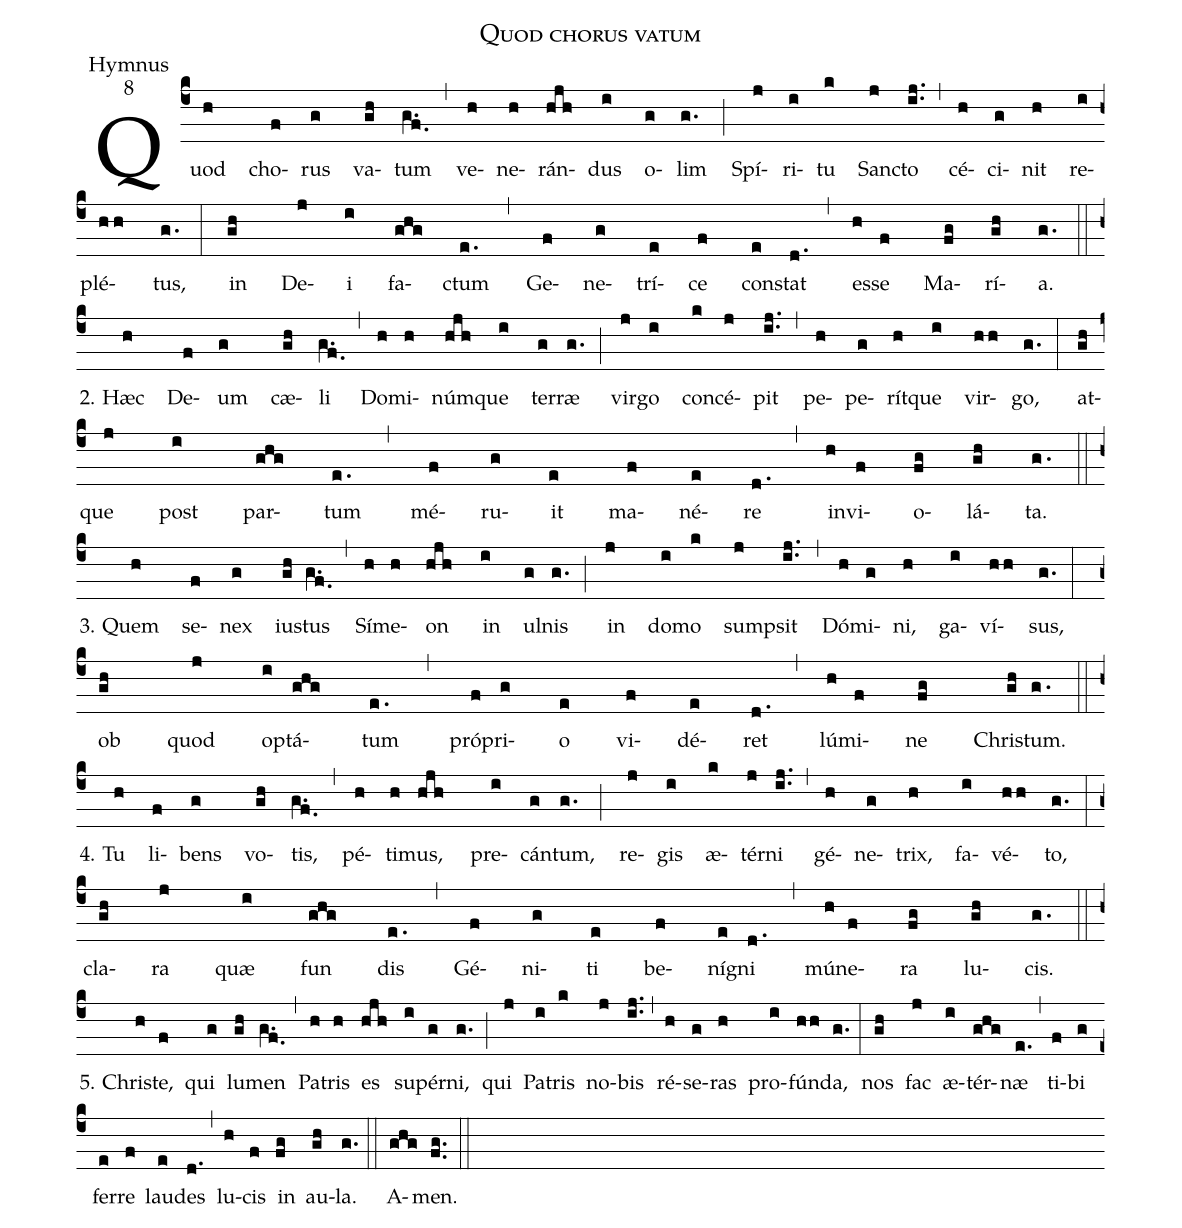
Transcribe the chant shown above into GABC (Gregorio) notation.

name:Quod chorus vatum;
office-part:Hymnus;
mode:8;
%%
(c4)Quod(h) cho(f)rus(g) va(gh)tum(g.f.) (,) ve(h)ne(h)rán(hjh)dus(i) o(g)lim(g.) (;)
Spí(j)ri(i)tu(k) San(j)cto(i.j.) (,) cé(h)ci(g)nit(h) re(i)plé(hh)tus,(g.) (:)
in(gh) De(j)i(i) fa(ghg)ctum(e.) (,) Ge(f)ne(g)trí(e)ce(f) con(e)stat(d.) (,)
es(h)se(f) Ma(fg)rí(gh)a.(g.) (::) (z)

2. Hæc(h) De(f)um(g) cæ(gh)li(g.f.) (,)  Do(h)mi(h)núm(hjh)que(i)  ter(g)ræ(g.) (;)
vir(j)go(i) con(k)cé(j)pit(i.j.) (,)  pe(h)pe(g)rít(h)que(i) vir(hh)go,(g.) (:)
at(gh)que(j) post(i)  par(ghg)tum(e.) (,)  mé(f)ru(g)it(e) ma(f)né(e)re(d.) (,)
in(h)vi(f)o(fg)lá(gh)ta.(g.) (::)(z)

3. Quem(h) se(f)nex(g) iu(gh)stus(g.f.) (,)  Sí(h)me(h)on(hjh) in(i) ul(g)nis(g.) (;)
in(j) do(i)mo(k) sum(j)psit(i.j.) (,) Dó(h)mi(g)ni,(h) ga(i)ví(hh)sus,(g.) (:)
ob(gh) quod(j) op(i)tá(ghg)tum(e.) (,) pró(f)pri(g)o(e) vi(f)dé(e)ret(d.) (,)
lú(h)mi(f)ne(fg) Chri(gh)stum.(g.) (::)(z)


4. Tu(h) li(f)bens(g) vo(gh)tis,(g.f.) (,)  pé(h)ti(h)mus, (hjh) pre(i)cán(g)tum,(g.) (;)
re(j)gis(i)	æ(k)tér(j)ni(i.j.) (,) 	gé(h)ne(g)trix,(h) fa(i)vé(hh)to,(g.) (:)
cla(gh)ra(j) 	quæ(i) fun(ghg)	dis(e.)(,) 	Gé(f)ni(g)ti(e) 	be(f)ní(e)gni(d.) (,)
mú(h)ne(f)ra(fg) 	lu(gh)cis.(g.) (::)(z)


5. Chri(h)ste,(f) qui(g)  lu(gh)men(g.f.) (,)  Pa(h)tris(h) es(hjh) su(i)pér(g)ni,(g.) (;)
qui(j) 	Pa(i)tris(k) 	no(j)bis(i.j.) (,) 	ré(h)se(g)ras(h) 	pro(i)fún(hh)da,(g.) (:)
nos(gh) 	fac(j) 	æ(i)tér(ghg)næ(e.) (,) 	ti(f)bi(g)	fer(e)re(f)	lau(e)des(d.) (,)
lu(h)cis(f)	in(fg) 	au(gh)la.(g.) (::)
A(ghg)men.(fg..) (::)
